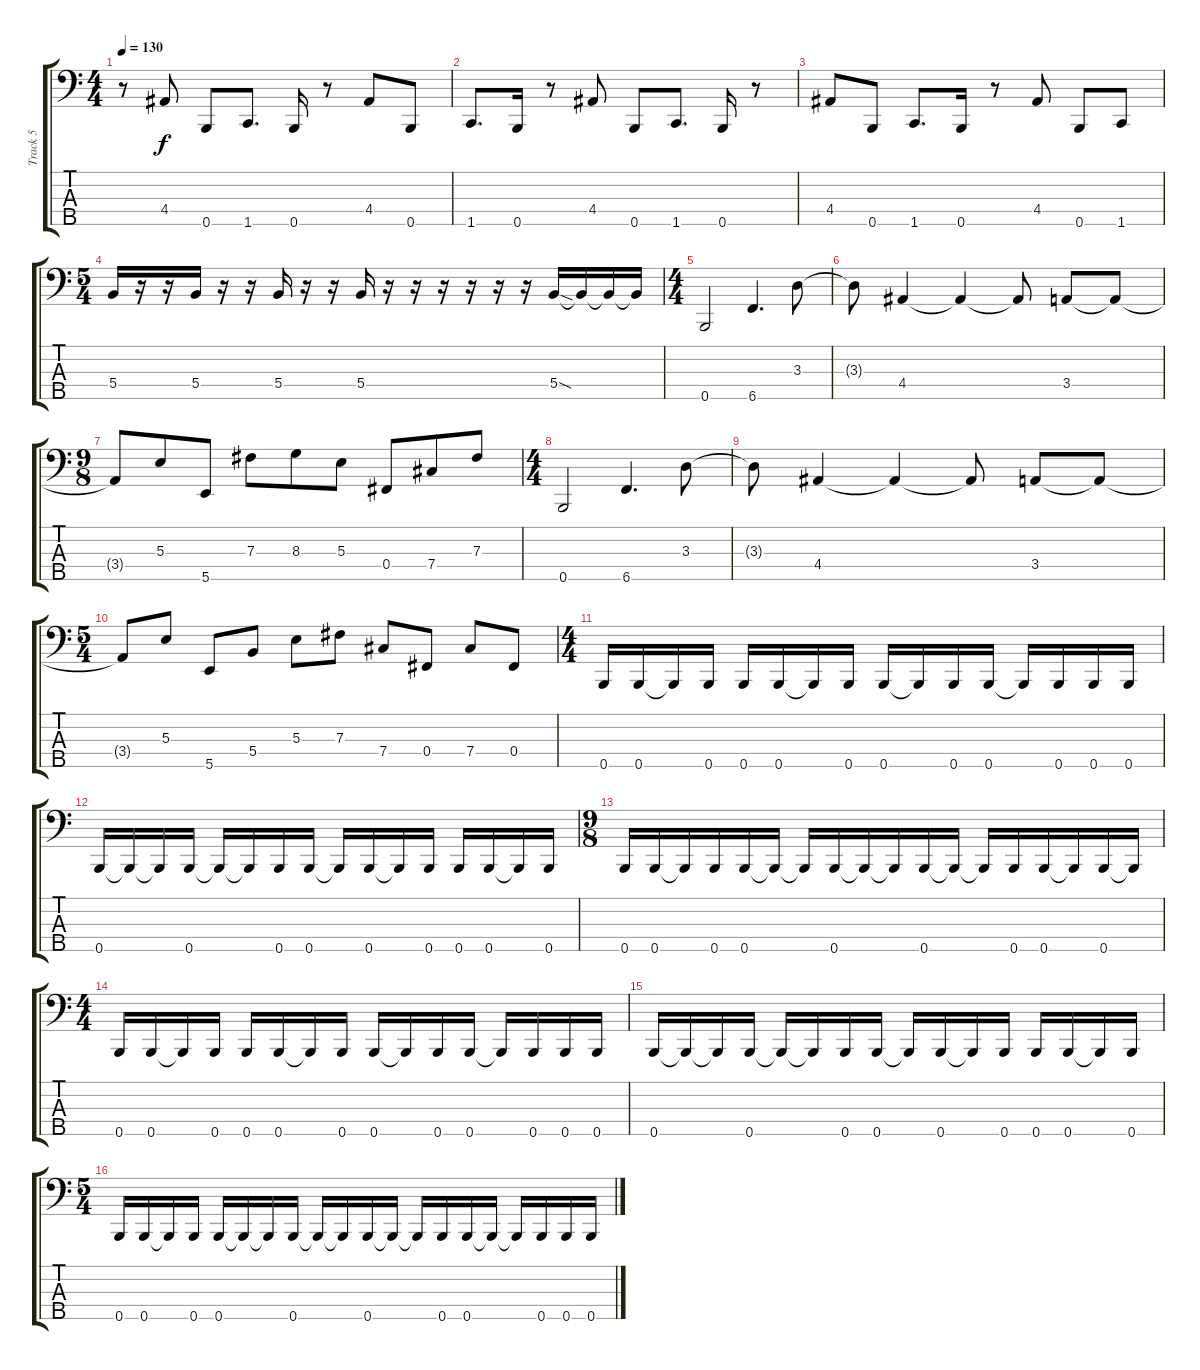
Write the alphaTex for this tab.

\track ("Track 5" "Track 5") {instrument electricbasspick bank 255}
\staff {score tabs}
\tuning (A2 E2 B1 Gb1 B0) {hide}
\ts (4 4)
\tempo 130
\clef f4
\ks c
r.8{dy f} 4.4.8 0.5.8 1.5.8{d} 0.5.16 r.8 4.4.8 0.5.8 |
1.5.8{d} 0.5.16 r.8 4.4.8 0.5.8 1.5.8{d} 0.5.16 r.8 |
4.4.8 0.5.8 1.5.8{d} 0.5.16 r.8 4.4.8 0.5.8 1.5.8 |
\ts (5 4)
5.4.16 r.16 r.16 5.4.16 r.16 r.16 5.4.16 r.16 r.16 5.4.16 r.16 r.16 r.16 r.16 r.16 r.16 5.4{sod}.16 5.4{t}.16 5.4{t}.16 5.4{t}.16 |
\ts (4 4)
0.5.2 6.5.4{d} 3.3.8 |
3.3{t}.8 4.4.4 4.4{t}.4 4.4{t}.8 3.4.8 3.4{t}.8 |
\ts (9 8)
3.4{t}.8 5.3.8 5.5.8 7.3.8 8.3.8 5.3.8 0.4.8 7.4.8 7.3.8 |
\ts (4 4)
0.5.2 6.5.4{d} 3.3.8 |
3.3{t}.8 4.4.4 4.4{t}.4 4.4{t}.8 3.4.8 3.4{t}.8 |
\ts (5 4)
3.4{t}.8 5.3.8 5.5.8 5.4.8 5.3.8 7.3.8 7.4.8 0.4.8 7.4.8 0.4.8 |
\ts (4 4)
0.5.16 0.5.16 0.5{t}.16 0.5.16 0.5.16 0.5.16 0.5{t}.16 0.5.16 0.5.16 0.5{t}.16 0.5.16 0.5.16 0.5{t}.16 0.5.16 0.5.16 0.5.16 |
0.5.16 0.5{t}.16 0.5{t}.16 0.5.16 0.5{t}.16 0.5{t}.16 0.5.16 0.5.16 0.5{t}.16 0.5.16 0.5{t}.16 0.5.16 0.5.16 0.5.16 0.5{t}.16 0.5.16 |
\ts (9 8)
0.5.16 0.5.16 0.5{t}.16 0.5.16 0.5.16 0.5{t}.16 0.5{t}.16 0.5.16 0.5{t}.16 0.5{t}.16 0.5.16 0.5{t}.16 0.5{t}.16 0.5.16 0.5.16 0.5{t}.16 0.5.16 0.5{t}.16 |
\ts (4 4)
0.5.16 0.5.16 0.5{t}.16 0.5.16 0.5.16 0.5.16 0.5{t}.16 0.5.16 0.5.16 0.5{t}.16 0.5.16 0.5.16 0.5{t}.16 0.5.16 0.5.16 0.5.16 |
0.5.16 0.5{t}.16 0.5{t}.16 0.5.16 0.5{t}.16 0.5{t}.16 0.5.16 0.5.16 0.5{t}.16 0.5.16 0.5{t}.16 0.5.16 0.5.16 0.5.16 0.5{t}.16 0.5.16 |
\ts (5 4)
0.5.16 0.5.16 0.5{t}.16 0.5.16 0.5.16 0.5{t}.16 0.5{t}.16 0.5.16 0.5{t}.16 0.5{t}.16 0.5.16 0.5{t}.16 0.5{t}.16 0.5.16 0.5.16 0.5{t}.16 0.5{t}.16 0.5.16 0.5.16 0.5.16
